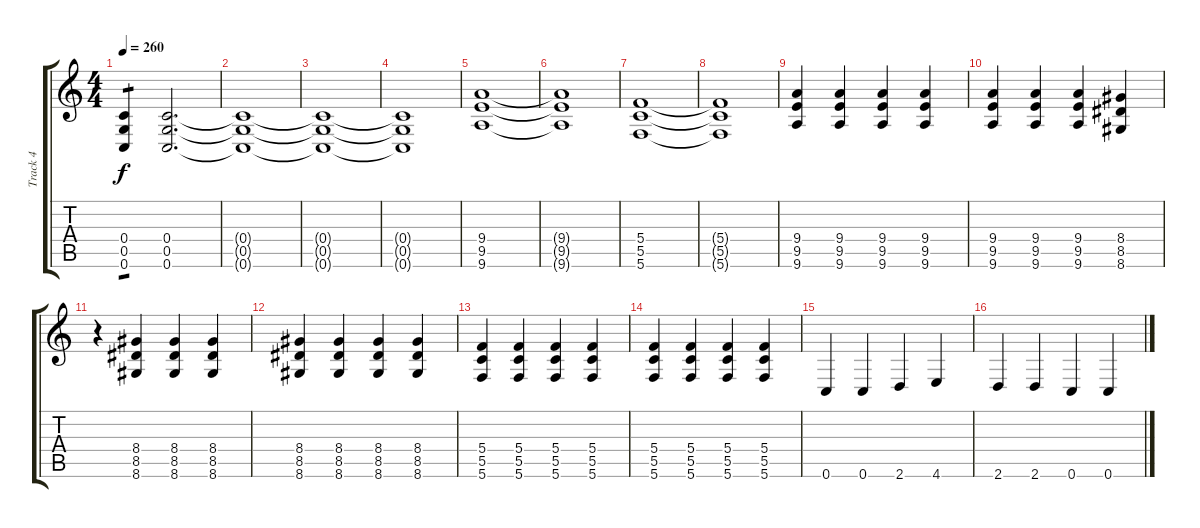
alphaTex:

\track ("Track 4" "Track 4") {instrument overdrivenguitar}
\staff {score tabs}
\tuning (D4 A3 F3 C3 G2 C2) {hide}
\ts (4 4)
\tempo 260
\clef g2
\ks c
(0.4 0.5 0.6).4{tp 1 dy f} (0.4 0.5 0.6).2{d} |
(0.4{t} 0.5{t} 0.6{t}).1 |
(0.4{t} 0.5{t} 0.6{t}).1 |
(0.4{t} 0.5{t} 0.6{t}).1 |
(9.4 9.5 9.6).1 |
(9.4{t} 9.5{t} 9.6{t}).1 |
(5.4 5.5 5.6).1 |
(5.4{t} 5.5{t} 5.6{t}).1 |
(9.4 9.5 9.6).4 (9.4 9.5 9.6).4 (9.4 9.5 9.6).4 (9.4 9.5 9.6).4 |
(9.4 9.5 9.6).4 (9.4 9.5 9.6).4 (9.4 9.5 9.6).4 (8.4 8.5 8.6).4 |
r.4 (8.4 8.5 8.6).4 (8.4 8.5 8.6).4 (8.4 8.5 8.6).4 |
(8.4 8.5 8.6).4 (8.4 8.5 8.6).4 (8.4 8.5 8.6).4 (8.4 8.5 8.6).4 |
(5.4 5.5 5.6).4 (5.4 5.5 5.6).4 (5.4 5.5 5.6).4 (5.4 5.5 5.6).4 |
(5.4 5.5 5.6).4 (5.4 5.5 5.6).4 (5.4 5.5 5.6).4 (5.4 5.5 5.6).4 |
0.6.4 0.6.4 2.6.4 4.6.4 |
2.6.4 2.6.4 0.6.4 0.6.4
